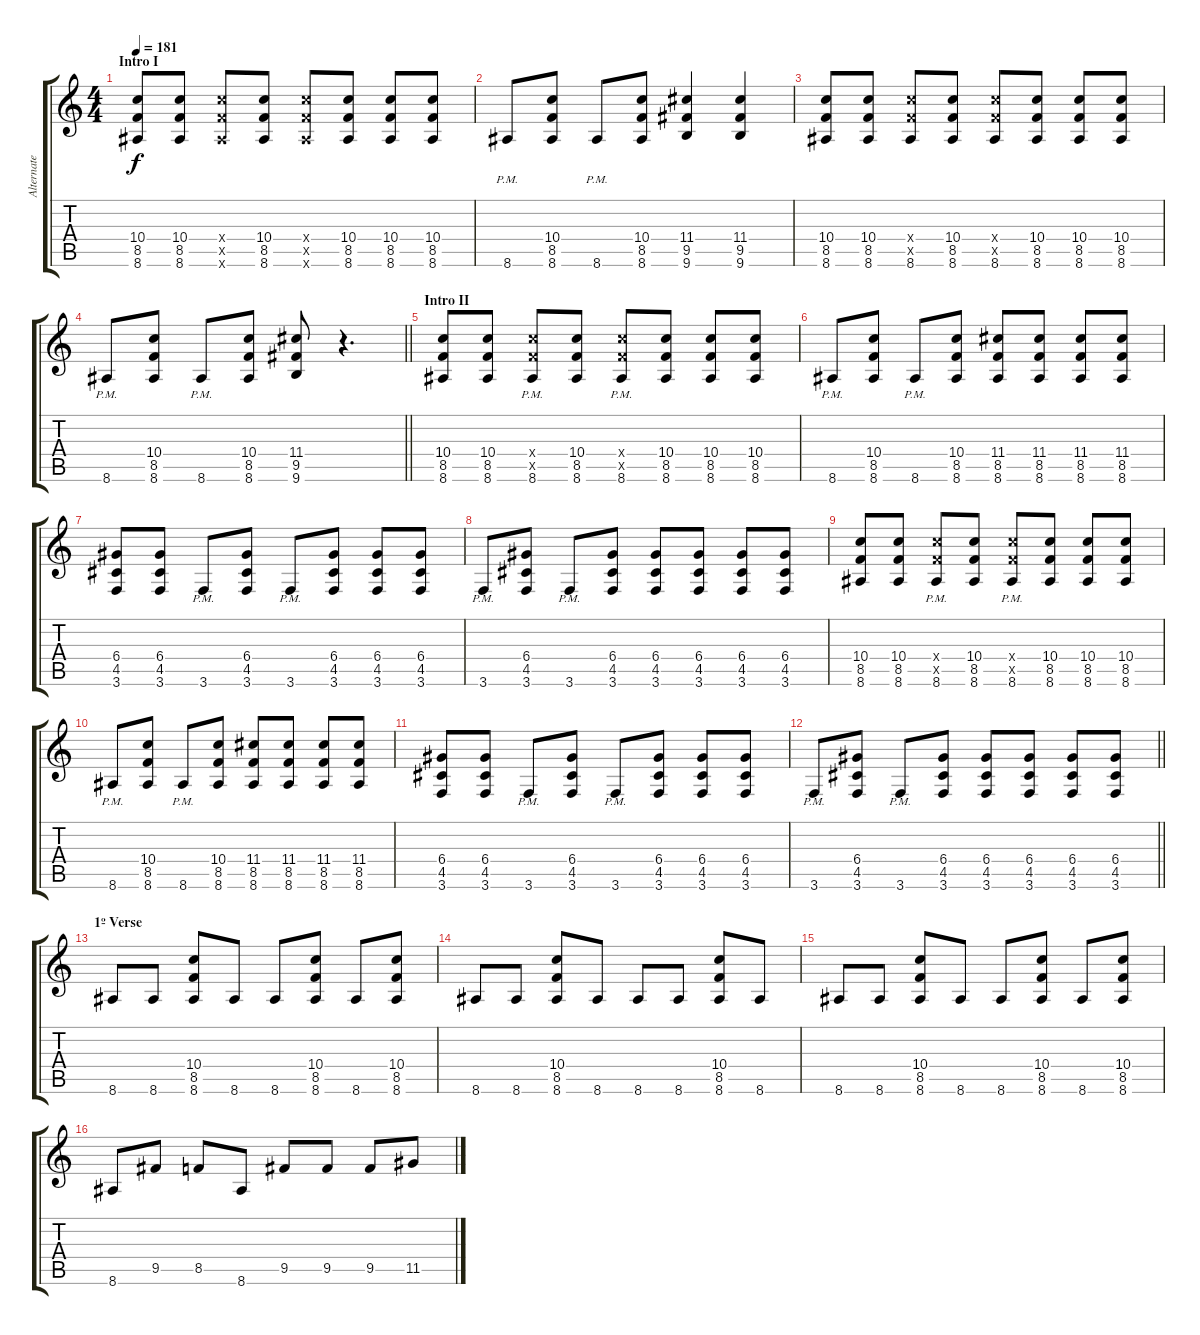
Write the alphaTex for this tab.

\track ("Alternate drop D" "Alternate ") {mute instrument overdrivenguitar}
\staff {score tabs}
\tuning (E4 B3 G3 D3 A2 D2) {hide}
\ts (4 4)
\section ("" "Intro I")
\tempo 181
\clef g2
\ks c
(10.4 8.5 8.6).8{dy f instrument overdrivenguitar} (10.4 8.5 8.6).8 (10.4{x} 8.5{x} 8.6{x}).8 (10.4 8.5 8.6).8 (10.4{x} 8.5{x} 8.6{x}).8 (10.4 8.5 8.6).8 (10.4 8.5 8.6).8 (10.4 8.5 8.6).8 |
8.6{pm}.8 (10.4 8.5 8.6).8 8.6{pm}.8 (10.4 8.5 8.6).8 (11.4 9.5 9.6).4 (11.4 9.5 9.6).4 |
(10.4 8.5 8.6).8 (10.4 8.5 8.6).8 (10.4{x} 8.5{x} 8.6).8 (10.4 8.5 8.6).8 (10.4{x} 8.5{x} 8.6).8 (10.4 8.5 8.6).8 (10.4 8.5 8.6).8 (10.4 8.5 8.6).8 |
\barLineRight lightlight
8.6{pm}.8 (10.4 8.5 8.6).8 8.6{pm}.8 (10.4 8.5 8.6).8 (11.4 9.5 9.6).8 r.4{d} |
\section ("" "Intro II")
(10.4 8.5 8.6).8 (10.4 8.5 8.6).8 (10.4{x} 8.5{x} 8.6{pm}).8 (10.4 8.5 8.6).8 (10.4{x} 8.5{x} 8.6{pm}).8 (10.4 8.5 8.6).8 (10.4 8.5 8.6).8 (10.4 8.5 8.6).8 |
8.6{pm}.8 (10.4 8.5 8.6).8 8.6{pm}.8 (10.4 8.5 8.6).8 (11.4 8.5 8.6).8 (11.4 8.5 8.6).8 (11.4 8.5 8.6).8 (11.4 8.5 8.6).8 |
(6.4 4.5 3.6).8 (6.4 4.5 3.6).8 3.6{pm}.8 (6.4 4.5 3.6).8 3.6{pm}.8 (6.4 4.5 3.6).8 (6.4 4.5 3.6).8 (6.4 4.5 3.6).8 |
3.6{pm}.8 (6.4 4.5 3.6).8 3.6{pm}.8 (6.4 4.5 3.6).8 (6.4 4.5 3.6).8 (6.4 4.5 3.6).8 (6.4 4.5 3.6).8 (6.4 4.5 3.6).8 |
(10.4 8.5 8.6).8 (10.4 8.5 8.6).8 (10.4{x} 8.5{x} 8.6{pm}).8 (10.4 8.5 8.6).8 (10.4{x} 8.5{x} 8.6{pm}).8 (10.4 8.5 8.6).8 (10.4 8.5 8.6).8 (10.4 8.5 8.6).8 |
8.6{pm}.8 (10.4 8.5 8.6).8 8.6{pm}.8 (10.4 8.5 8.6).8 (11.4 8.5 8.6).8 (11.4 8.5 8.6).8 (11.4 8.5 8.6).8 (11.4 8.5 8.6).8 |
(6.4 4.5 3.6).8 (6.4 4.5 3.6).8 3.6{pm}.8 (6.4 4.5 3.6).8 3.6{pm}.8 (6.4 4.5 3.6).8 (6.4 4.5 3.6).8 (6.4 4.5 3.6).8 |
\barLineRight lightlight
3.6{pm}.8 (6.4 4.5 3.6).8 3.6{pm}.8 (6.4 4.5 3.6).8 (6.4 4.5 3.6).8 (6.4 4.5 3.6).8 (6.4 4.5 3.6).8 (6.4 4.5 3.6).8 |
\section ("" "1º Verse")
8.6.8 8.6.8 (10.4 8.5 8.6).8 8.6.8 8.6.8 (10.4 8.5 8.6).8 8.6.8 (10.4 8.5 8.6).8 |
8.6.8 8.6.8 (10.4 8.5 8.6).8 8.6.8 8.6.8 8.6.8 (10.4 8.5 8.6).8 8.6.8 |
8.6.8 8.6.8 (10.4 8.5 8.6).8 8.6.8 8.6.8 (10.4 8.5 8.6).8 8.6.8 (10.4 8.5 8.6).8 |
8.6.8 9.5.8 8.5.8 8.6.8 9.5.8 9.5.8 9.5.8 11.5.8
